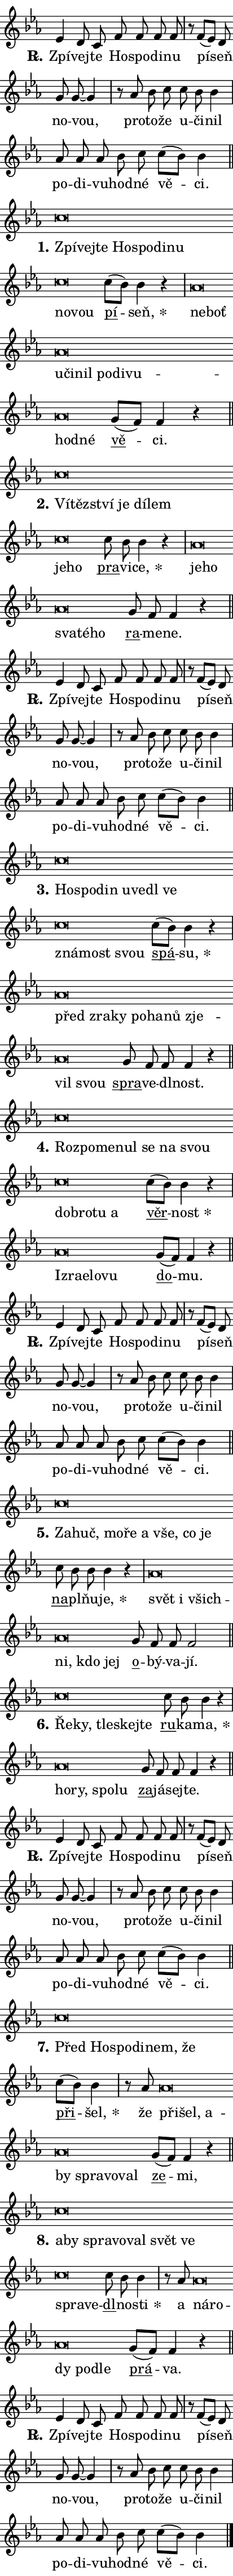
\version "2.24.0"
\header { tagline = "" }
\paper {
  indent = 0\cm
  top-margin = 0\cm
  right-margin = 0\cm
  bottom-margin = 0\cm
  left-margin = 0\cm
  paper-width = 7\cm
  page-breaking = #ly:one-page-breaking
  system-system-spacing.basic-distance = #11
  score-system-spacing.basic-distance = #11
  ragged-last = ##f
}


%% Author: Thomas Morley
%% https://lists.gnu.org/archive/html/lilypond-user/2020-05/msg00002.html
#(define (line-position grob)
"Returns position of @var[grob} in current system:
   @code{'start}, if at first time-step
   @code{'end}, if at last time-step
   @code{'middle} otherwise
"
  (let* ((col (ly:item-get-column grob))
         (ln (ly:grob-object col 'left-neighbor))
         (rn (ly:grob-object col 'right-neighbor))
         (col-to-check-left (if (ly:grob? ln) ln col))
         (col-to-check-right (if (ly:grob? rn) rn col))
         (break-dir-left
           (and
             (ly:grob-property col-to-check-left 'non-musical #f)
             (ly:item-break-dir col-to-check-left)))
         (break-dir-right
           (and
             (ly:grob-property col-to-check-right 'non-musical #f)
             (ly:item-break-dir col-to-check-right))))
        (cond ((eqv? 1 break-dir-left) 'start)
              ((eqv? -1 break-dir-right) 'end)
              (else 'middle))))

#(define (tranparent-at-line-position vctor)
  (lambda (grob)
  "Relying on @code{line-position} select the relevant enry from @var{vctor}.
Used to determine transparency,"
    (case (line-position grob)
      ((end) (not (vector-ref vctor 0)))
      ((middle) (not (vector-ref vctor 1)))
      ((start) (not (vector-ref vctor 2))))))

noteHeadBreakVisibility =
#(define-music-function (break-visibility)(vector?)
"Makes @code{NoteHead}s transparent relying on @var{break-visibility}"
#{
  \override NoteHead.transparent =
    #(tranparent-at-line-position break-visibility)
#})

#(define delete-ledgers-for-transparent-note-heads
  (lambda (grob)
    "Reads whether a @code{NoteHead} is transparent.
If so this @code{NoteHead} is removed from @code{'note-heads} from
@var{grob}, which is supposed to be @code{LedgerLineSpanner}.
As a result ledgers are not printed for this @code{NoteHead}"
    (let* ((nhds-array (ly:grob-object grob 'note-heads))
           (nhds-list
             (if (ly:grob-array? nhds-array)
                 (ly:grob-array->list nhds-array)
                 '()))
           ;; Relies on the transparent-property being done before
           ;; Staff.LedgerLineSpanner.after-line-breaking is executed.
           ;; This is fragile ...
           (to-keep
             (remove
               (lambda (nhd)
                 (ly:grob-property nhd 'transparent #f))
               nhds-list)))
      ;; TODO find a better method to iterate over grob-arrays, similiar
      ;; to filter/remove etc for lists
      ;; For now rebuilt from scratch
      (set! (ly:grob-object grob 'note-heads)  '())
      (for-each
        (lambda (nhd)
          (ly:pointer-group-interface::add-grob grob 'note-heads nhd))
        to-keep))))

hideNotes = {
  \noteHeadBreakVisibility #begin-of-line-visible
}
unHideNotes = {
  \noteHeadBreakVisibility #all-visible
}

% work-around for resetting accidentals
% https://lilypond.org/doc/v2.23/Documentation/notation/displaying-rhythms#unmetered-music
cadenzaMeasure = {
  \cadenzaOff
  \partial 1024 s1024
  \cadenzaOn
}

#(define-markup-command (accent layout props text) (markup?)
  "Underline accented syllable"
  (interpret-markup layout props
    #{\markup \override #'(offset . 4.3) \underline { #text }#}))

responsum = \markup \concat {
  "R" \hspace #-1.05 \path #0.1 #'((moveto 0 0.07) (lineto 0.9 0.8)) \hspace #0.05 "."
}

\layout {
    \context {
        \Staff
        \remove "Time_signature_engraver"
        \override LedgerLineSpanner.after-line-breaking = #delete-ledgers-for-transparent-note-heads
    }
    \context {
        \Voice {
            \override NoteHead.output-attributes = #'((class . "notehead"))
            \override Hairpin.height = #0.55
        }
    }
    \context {
        \Lyrics {
            \override StanzaNumber.output-attributes = #'((class . "stanzanumber"))
            \override LyricSpace.minimum-distance = #0.9
            \override LyricText.font-name = #"TeX Gyre Schola"
            \override LyricText.font-size = 1
            \override StanzaNumber.font-name = #"TeX Gyre Schola Bold"
            \override StanzaNumber.font-size = 1
        }
    }
}

% magnetic-lyrics.ily
%
%   written by
%     Jean Abou Samra <jean@abou-samra.fr>
%     Werner Lemberg <wl@gnu.org>
%
%   adapted by
%     Jiri Hon <jiri.hon@gmail.com>
%
% Version 2022-Apr-15

% https://www.mail-archive.com/lilypond-user@gnu.org/msg149350.html

#(define (Left_hyphen_pointer_engraver context)
   "Collect syllable-hyphen-syllable occurrences in lyrics and store
them in properties.  This engraver only looks to the left.  For
example, if the lyrics input is @code{foo -- bar}, it does the
following.

@itemize @bullet
@item
Set the @code{text} property of the @code{LyricHyphen} grob between
@q{foo} and @q{bar} to @code{foo}.

@item
Set the @code{left-hyphen} property of the @code{LyricText} grob with
text @q{foo} to the @code{LyricHyphen} grob between @q{foo} and
@q{bar}.
@end itemize

Use this auxiliary engraver in combination with the
@code{lyric-@/text::@/apply-@/magnetic-@/offset!} hook."
   (let ((hyphen #f)
         (text #f))
     (make-engraver
      (acknowledgers
       ((lyric-syllable-interface engraver grob source-engraver)
        (set! text grob)))
      (end-acknowledgers
       ((lyric-hyphen-interface engraver grob source-engraver)
        ;(when (not (grob::has-interface grob 'lyric-space-interface))
          (set! hyphen grob)));)
      ((stop-translation-timestep engraver)
       (when (and text hyphen)
         (ly:grob-set-object! text 'left-hyphen hyphen))
       (set! text #f)
       (set! hyphen #f)))))

#(define (lyric-text::apply-magnetic-offset! grob)
   "If the space between two syllables is less than the value in
property @code{LyricText@/.details@/.squash-threshold}, move the right
syllable to the left so that it gets concatenated with the left
syllable.

Use this function as a hook for
@code{LyricText@/.after-@/line-@/breaking} if the
@code{Left_@/hyphen_@/pointer_@/engraver} is active."
   (let ((hyphen (ly:grob-object grob 'left-hyphen #f)))
     (when hyphen
       (let ((left-text (ly:spanner-bound hyphen LEFT)))
         (when (grob::has-interface left-text 'lyric-syllable-interface)
           (let* ((common (ly:grob-common-refpoint grob left-text X))
                  (this-x-ext (ly:grob-extent grob common X))
                  (left-x-ext
                   (begin
                     ;; Trigger magnetism for left-text.
                     (ly:grob-property left-text 'after-line-breaking)
                     (ly:grob-extent left-text common X)))
                  ;; `delta` is the gap width between two syllables.
                  (delta (- (interval-start this-x-ext)
                            (interval-end left-x-ext)))
                  (details (ly:grob-property grob 'details))
                  (threshold (assoc-get 'squash-threshold details 0.2)))
             (when (< delta threshold)
               (let* (;; We have to manipulate the input text so that
                      ;; ligatures crossing syllable boundaries are not
                      ;; disabled.  For languages based on the Latin
                      ;; script this is essentially a beautification.
                      ;; However, for non-Western scripts it can be a
                      ;; necessity.
                      (lt (ly:grob-property left-text 'text))
                      (rt (ly:grob-property grob 'text))
                      (is-space (grob::has-interface hyphen 'lyric-space-interface))
                      (space (if is-space " " ""))
                      (space-markup (grob-interpret-markup grob " "))
                      (space-size (interval-length (ly:stencil-extent space-markup X)))
                      (extra-delta (if is-space space-size 0))
                      ;; Append new syllable.
                      (ltrt-space (if (and (string? lt) (string? rt))
                                (string-append lt space rt)
                                (make-concat-markup (list lt space rt))))
                      ;; Right-align `ltrt` to the right side.
                      (ltrt-space-markup (grob-interpret-markup
                               grob
                               (make-translate-markup
                                (cons (interval-length this-x-ext) 0)
                                (make-right-align-markup ltrt-space)))))
                 (begin
                   ;; Don't print `left-text`.
                   (ly:grob-set-property! left-text 'stencil #f)
                   ;; Set text and stencil (which holds all collected
                   ;; syllables so far) and shift it to the left.
                   (ly:grob-set-property! grob 'text ltrt-space)
                   (ly:grob-set-property! grob 'stencil ltrt-space-markup)
                   (ly:grob-translate-axis! grob (- (- delta extra-delta)) X))))))))))


#(define (lyric-hyphen::displace-bounds-first grob)
   ;; Make very sure this callback isn't triggered too early.
   (let ((left (ly:spanner-bound grob LEFT))
         (right (ly:spanner-bound grob RIGHT)))
     (ly:grob-property left 'after-line-breaking)
     (ly:grob-property right 'after-line-breaking)
     (ly:lyric-hyphen::print grob)))

squashThreshold = #0.4

\layout {
  \context {
    \Lyrics
    \consists #Left_hyphen_pointer_engraver
    \override LyricText.after-line-breaking =
      #lyric-text::apply-magnetic-offset!
    \override LyricHyphen.stencil = #lyric-hyphen::displace-bounds-first
    \override LyricText.details.squash-threshold = \squashThreshold
    \override LyricHyphen.minimum-distance = 0
    \override LyricHyphen.minimum-length = \squashThreshold
  }
}

squash = \override LyricText.details.squash-threshold = 9999
unSquash = \override LyricText.details.squash-threshold = \squashThreshold

left = \override LyricText.self-alignment-X = #LEFT
unLeft = \revert LyricText.self-alignment-X

starOffset = #(lambda (grob) 
                (let ((x_offset (ly:self-alignment-interface::aligned-on-x-parent grob)))
                  (if (= x_offset 0) 0 (+ x_offset 1.2))))

star = #(define-music-function (syllable)(string?)
"Append star separator at the end of a syllable"
#{
  \once \override LyricText.X-offset = #starOffset
  \lyricmode { \markup {
    #syllable
    \override #'((font-name . "TeX Gyre Schola Bold")) \hspace #0.2 \lower #0.65 \larger "*"
  } }
#})

starAccent = #(define-music-function (syllable)(string?)
"Append star separator at the end of a syllable and make accent"
#{
  \once \override LyricText.X-offset = #starOffset
  \lyricmode { \markup {
    \accent #syllable
    \override #'((font-name . "TeX Gyre Schola Bold")) \hspace #0.2 \lower #0.65 \larger "*"
  } }
#})

breath = #(define-music-function (syllable)(string?)
"Append breathing indicator at the end of a syllable"
#{
  \lyricmode { \markup { #syllable "+" } }
#})

optionalBreath = #(define-music-function (syllable)(string?)
"Append optional breathing indicator at the end of a syllable"
#{
  \lyricmode { \markup { #syllable "(+)" } }
#})


\score {
    <<
        \new Voice = "melody" { \cadenzaOn \key es \major \relative { es'4 d8 c f f f f \cadenzaMeasure \bar "|" r f[( es)] d \bar "" g g~ g4 \cadenzaMeasure \bar "|" r8 as bes c \bar "" c bes bes4 \cadenzaMeasure \bar "|" as8 as as bes c c[( bes)] bes4 \cadenzaMeasure \bar "||" \break } }
        \new Lyrics \lyricsto "melody" { \lyricmode { \set stanza = \responsum
Zpí -- vej -- te Ho -- spo -- di -- nu pí -- seň no -- vou, pro -- to -- že u -- či -- nil po -- di -- vu -- hod -- né vě -- ci. } }
    >>
    \layout {}
}

\score {
    <<
        \new Voice = "melody" { \cadenzaOn \key es \major \relative { c''\breve*1/16 \hideNotes \breve*1/16 \bar "" \breve*1/16 \bar "" \breve*1/16 \bar "" \breve*1/16 \bar "" \breve*1/16 \bar "" \breve*1/16 \bar "" \breve*1/16 \breve*1/16 \bar "" \unHideNotes \bar "" c8[( bes)] bes4 r \cadenzaMeasure \bar "|" as\breve*1/16 \hideNotes \breve*1/16 \bar "" \breve*1/16 \bar "" \breve*1/16 \bar "" \breve*1/16 \bar "" \breve*1/16 \bar "" \breve*1/16 \bar "" \breve*1/16 \bar "" \breve*1/16 \breve*1/16 \bar "" \unHideNotes \bar "" g8[( f)] f4 r \cadenzaMeasure \bar "||" \break } }
        \new Lyrics \lyricsto "melody" { \lyricmode { \set stanza = "1."
\left Zpí -- \squash vej -- te Ho -- spo -- di -- nu no -- vou \unLeft \unSquash \markup \accent pí -- \star seň, \left ne -- \squash boť u -- či -- nil po -- di -- vu -- hod -- né \unLeft \unSquash \markup \accent vě -- ci. } }
    >>
    \layout {}
}

\score {
    <<
        \new Voice = "melody" { \cadenzaOn \key es \major \relative { c''\breve*1/16 \hideNotes \breve*1/16 \bar "" \breve*1/16 \bar "" \breve*1/16 \bar "" \breve*1/16 \bar "" \breve*1/16 \bar "" \breve*1/16 \breve*1/16 \bar "" \unHideNotes \bar "" c8 bes bes4 r \cadenzaMeasure \bar "|" as\breve*1/16 \hideNotes \breve*1/16 \bar "" \breve*1/16 \bar "" \breve*1/16 \breve*1/16 \bar "" \unHideNotes \bar "" g8 f f4 r \cadenzaMeasure \bar "||" \break } }
        \new Lyrics \lyricsto "melody" { \lyricmode { \set stanza = "2."
\left Ví -- \squash těz -- ství je dí -- lem je -- ho \unLeft \unSquash \markup \accent pra -- vi -- \star ce, \left je -- \squash ho sva -- té -- ho \unLeft \unSquash \markup \accent ra -- me -- ne. } }
    >>
    \layout {}
}

\score {
    <<
        \new Voice = "melody" { \cadenzaOn \key es \major \relative { es'4 d8 c f f f f \cadenzaMeasure \bar "|" r f[( es)] d \bar "" g g~ g4 \cadenzaMeasure \bar "|" r8 as bes c \bar "" c bes bes4 \cadenzaMeasure \bar "|" as8 as as bes c c[( bes)] bes4 \cadenzaMeasure \bar "||" \break } }
        \new Lyrics \lyricsto "melody" { \lyricmode { \set stanza = \responsum
Zpí -- vej -- te Ho -- spo -- di -- nu pí -- seň no -- vou, pro -- to -- že u -- či -- nil po -- di -- vu -- hod -- né vě -- ci. } }
    >>
    \layout {}
}

\score {
    <<
        \new Voice = "melody" { \cadenzaOn \key es \major \relative { c''\breve*1/16 \hideNotes \breve*1/16 \bar "" \breve*1/16 \bar "" \breve*1/16 \bar "" \breve*1/16 \bar "" \breve*1/16 \bar "" \breve*1/16 \bar "" \breve*1/16 \bar "" \breve*1/16 \breve*1/16 \bar "" \unHideNotes \bar "" c8[( bes)] bes4 r \cadenzaMeasure \bar "|" as\breve*1/16 \hideNotes \breve*1/16 \bar "" \breve*1/16 \bar "" \breve*1/16 \bar "" \breve*1/16 \bar "" \breve*1/16 \bar "" \breve*1/16 \bar "" \breve*1/16 \breve*1/16 \bar "" \unHideNotes \bar "" g8 f f f4 r \cadenzaMeasure \bar "||" \break } }
        \new Lyrics \lyricsto "melody" { \lyricmode { \set stanza = "3."
\left Ho -- \squash spo -- din u -- ve -- dl ve zná -- most svou \unLeft \unSquash \markup \accent spá -- \star su, \left před \squash zra -- ky po -- ha -- nů zje -- vil svou \unLeft \unSquash \markup \accent spra -- ve -- dl -- nost. } }
    >>
    \layout {}
}

\score {
    <<
        \new Voice = "melody" { \cadenzaOn \key es \major \relative { c''\breve*1/16 \hideNotes \breve*1/16 \bar "" \breve*1/16 \bar "" \breve*1/16 \bar "" \breve*1/16 \bar "" \breve*1/16 \bar "" \breve*1/16 \bar "" \breve*1/16 \bar "" \breve*1/16 \bar "" \breve*1/16 \breve*1/16 \bar "" \unHideNotes \bar "" c8[( bes)] bes4 r \cadenzaMeasure \bar "|" as\breve*1/16 \hideNotes \breve*1/16 \bar "" \breve*1/16 \bar "" \breve*1/16 \breve*1/16 \bar "" \unHideNotes \bar "" g8[( f)] f4 r \cadenzaMeasure \bar "||" \break } }
        \new Lyrics \lyricsto "melody" { \lyricmode { \set stanza = "4."
\left Roz -- \squash po -- me -- nul se na svou dob -- ro -- tu a \unLeft \unSquash \markup \accent věr -- \star nost \left Iz -- \squash ra -- e -- lo -- vu \unLeft \unSquash \markup \accent do -- mu. } }
    >>
    \layout {}
}

\score {
    <<
        \new Voice = "melody" { \cadenzaOn \key es \major \relative { es'4 d8 c f f f f \cadenzaMeasure \bar "|" r f[( es)] d \bar "" g g~ g4 \cadenzaMeasure \bar "|" r8 as bes c \bar "" c bes bes4 \cadenzaMeasure \bar "|" as8 as as bes c c[( bes)] bes4 \cadenzaMeasure \bar "||" \break } }
        \new Lyrics \lyricsto "melody" { \lyricmode { \set stanza = \responsum
Zpí -- vej -- te Ho -- spo -- di -- nu pí -- seň no -- vou, pro -- to -- že u -- či -- nil po -- di -- vu -- hod -- né vě -- ci. } }
    >>
    \layout {}
}

\score {
    <<
        \new Voice = "melody" { \cadenzaOn \key es \major \relative { c''\breve*1/16 \hideNotes \breve*1/16 \bar "" \breve*1/16 \bar "" \breve*1/16 \bar "" \breve*1/16 \bar "" \breve*1/16 \bar "" \breve*1/16 \breve*1/16 \bar "" \unHideNotes \bar "" c8 bes bes bes4 r \cadenzaMeasure \bar "|" as\breve*1/16 \hideNotes \breve*1/16 \bar "" \breve*1/16 \bar "" \breve*1/16 \bar "" \breve*1/16 \breve*1/16 \bar "" \unHideNotes \bar "" g8 f f f2 \cadenzaMeasure \bar "||" \break } }
        \new Lyrics \lyricsto "melody" { \lyricmode { \set stanza = "5."
\left Za -- \squash huč, mo -- ře a vše, co je \unLeft \unSquash \markup \accent na -- pl -- ňu -- \star je, \left svět \squash i všich -- ni, kdo jej \unLeft \unSquash \markup \accent o -- bý -- va -- jí. } }
    >>
    \layout {}
}

\score {
    <<
        \new Voice = "melody" { \cadenzaOn \key es \major \relative { c''\breve*1/16 \hideNotes \breve*1/16 \bar "" \breve*1/16 \bar "" \breve*1/16 \breve*1/16 \bar "" \unHideNotes \bar "" c8 bes bes4 r \cadenzaMeasure \bar "|" as\breve*1/16 \hideNotes \breve*1/16 \bar "" \breve*1/16 \breve*1/16 \bar "" \unHideNotes \bar "" g8 f f f4 r \cadenzaMeasure \bar "||" \break } }
        \new Lyrics \lyricsto "melody" { \lyricmode { \set stanza = "6."
\left Ře -- \squash ky, tle -- skej -- te \unLeft \unSquash \markup \accent ru -- ka -- \star ma, \left ho -- \squash ry, spo -- lu \unLeft \unSquash \markup \accent za -- já -- sej -- te. } }
    >>
    \layout {}
}

\score {
    <<
        \new Voice = "melody" { \cadenzaOn \key es \major \relative { es'4 d8 c f f f f \cadenzaMeasure \bar "|" r f[( es)] d \bar "" g g~ g4 \cadenzaMeasure \bar "|" r8 as bes c \bar "" c bes bes4 \cadenzaMeasure \bar "|" as8 as as bes c c[( bes)] bes4 \cadenzaMeasure \bar "||" \break } }
        \new Lyrics \lyricsto "melody" { \lyricmode { \set stanza = \responsum
Zpí -- vej -- te Ho -- spo -- di -- nu pí -- seň no -- vou, pro -- to -- že u -- či -- nil po -- di -- vu -- hod -- né vě -- ci. } }
    >>
    \layout {}
}

\score {
    <<
        \new Voice = "melody" { \cadenzaOn \key es \major \relative { c''\breve*1/16 \hideNotes \breve*1/16 \bar "" \breve*1/16 \bar "" \breve*1/16 \bar "" \breve*1/16 \breve*1/16 \bar "" \unHideNotes \bar "" c8[( bes)] bes4 \cadenzaMeasure \bar "|" r8 as8 as\breve*1/16 \hideNotes \breve*1/16 \bar "" \breve*1/16 \bar "" \breve*1/16 \bar "" \breve*1/16 \bar "" \breve*1/16 \breve*1/16 \bar "" \unHideNotes \bar "" g8[( f)] f4 r \cadenzaMeasure \bar "||" \break } }
        \new Lyrics \lyricsto "melody" { \lyricmode { \set stanza = "7."
\left Před \squash Ho -- spo -- di -- nem, že \unLeft \unSquash \markup \accent při -- \star šel, že \left při -- \squash šel, a -- by spra -- vo -- val \unLeft \unSquash \markup \accent ze -- mi, } }
    >>
    \layout {}
}

\score {
    <<
        \new Voice = "melody" { \cadenzaOn \key es \major \relative { c''\breve*1/16 \hideNotes \breve*1/16 \bar "" \breve*1/16 \bar "" \breve*1/16 \bar "" \breve*1/16 \bar "" \breve*1/16 \bar "" \breve*1/16 \bar "" \breve*1/16 \breve*1/16 \bar "" \unHideNotes \bar "" c8 bes bes4 \cadenzaMeasure \bar "|" r8 as8 as\breve*1/16 \hideNotes \breve*1/16 \bar "" \breve*1/16 \bar "" \breve*1/16 \breve*1/16 \bar "" \unHideNotes \bar "" g8[( f)] f4 r \cadenzaMeasure \bar "||" \break } }
        \new Lyrics \lyricsto "melody" { \lyricmode { \set stanza = "8."
\left a -- \squash by spra -- vo -- val svět ve spra -- ve -- \unLeft \unSquash \markup \accent dl -- no -- \star sti a \left ná -- \squash ro -- dy po -- dle \unLeft \unSquash \markup \accent prá -- va. } }
    >>
    \layout {}
}

\score {
    <<
        \new Voice = "melody" { \cadenzaOn \key es \major \relative { es'4 d8 c f f f f \cadenzaMeasure \bar "|" r f[( es)] d \bar "" g g~ g4 \cadenzaMeasure \bar "|" r8 as bes c \bar "" c bes bes4 \cadenzaMeasure \bar "|" as8 as as bes c c[( bes)] bes4 \cadenzaMeasure \bar "||" \break } \bar "|." }
        \new Lyrics \lyricsto "melody" { \lyricmode { \set stanza = \responsum
Zpí -- vej -- te Ho -- spo -- di -- nu pí -- seň no -- vou, pro -- to -- že u -- či -- nil po -- di -- vu -- hod -- né vě -- ci. } }
    >>
    \layout {}
}
